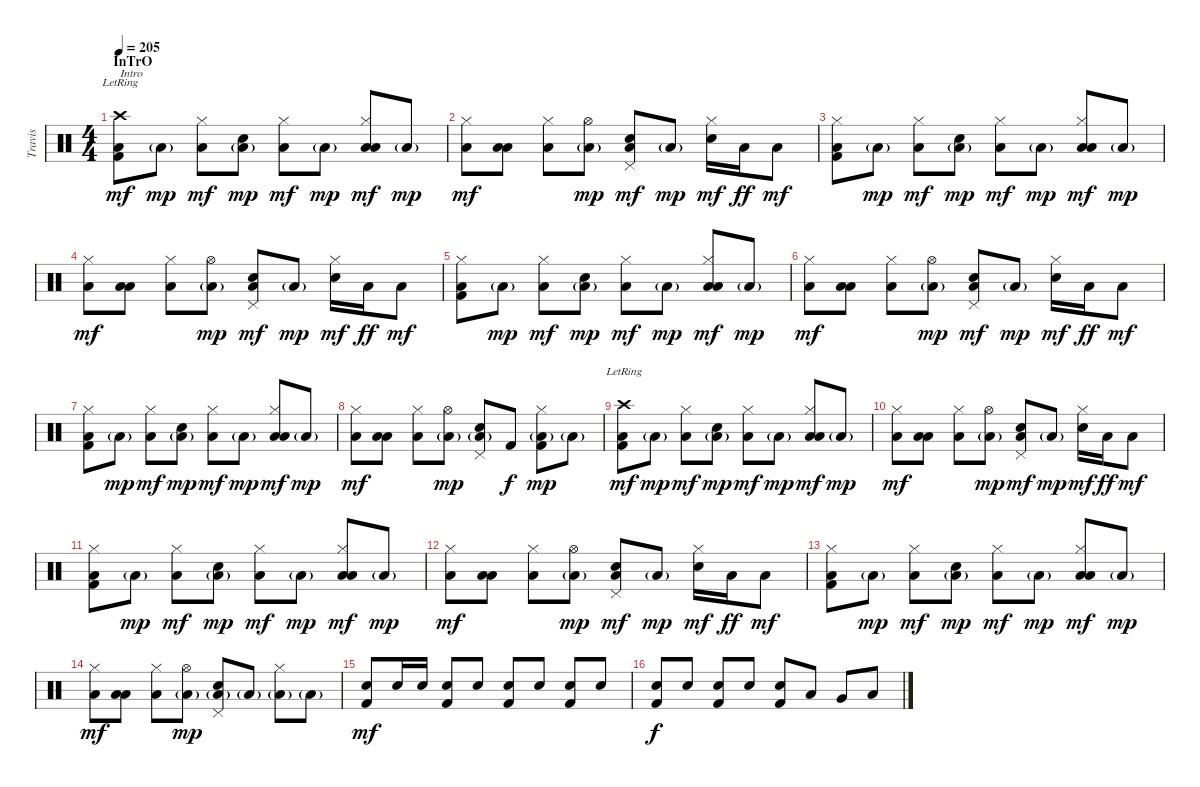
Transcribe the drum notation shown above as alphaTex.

\track ("Travis" "Travis") {instrument percussion}
\staff {score}
\articulation defaults
\ts (4 4)
\section ("" "InTrO")
\tempo 205
\clef neutral
\ks c
("Crash high (hit)"{lr} "Kick (hit) 2" "Low Floor Tom (hit)").8{txt "Intro" dy mf} "Low Floor Tom (hit)"{g}.8{dy mp} ("Hi-Hat (closed)" "Low Floor Tom (hit)").8{dy mf} ("Electric Snare (hit)" "Low Floor Tom (hit)"{g}).8{dy mp} ("Hi-Hat (closed)" "Low Floor Tom (hit)").8{dy mf} "Low Floor Tom (hit)"{g}.8{dy mp} ("Hi-Hat (closed)" "Low Tom (hit)" "Low Floor Tom (hit)").8{dy mf} "Low Floor Tom (hit)"{g}.8{dy mp} |
("Hi-Hat (closed)" "Low Floor Tom (hit)").8{dy mf} ("Low Tom (hit)" "Low Floor Tom (hit)").8 ("Hi-Hat (closed)" "Low Floor Tom (hit)").8 ("Hi-Hat (open)" "Low Floor Tom (hit)"{g}).8{dy mp} ("Pedal Hi-Hat (hit)" "Electric Snare (hit)" "Low Floor Tom (hit)").8{dy mf} "Low Floor Tom (hit)"{g}.8{dy mp} ("Hi-Hat (closed)" "Electric Snare (hit)").16{dy mf} "Low Tom (hit)".16{dy ff} "Low Floor Tom (hit)".8{dy mf} |
("Hi-Hat (closed)" "Kick (hit) 2" "Low Floor Tom (hit)").8 "Low Floor Tom (hit)"{g}.8{dy mp} ("Hi-Hat (closed)" "Low Floor Tom (hit)").8{dy mf} ("Electric Snare (hit)" "Low Floor Tom (hit)"{g}).8{dy mp} ("Hi-Hat (closed)" "Low Floor Tom (hit)").8{dy mf} "Low Floor Tom (hit)"{g}.8{dy mp} ("Hi-Hat (closed)" "Low Tom (hit)" "Low Floor Tom (hit)").8{dy mf} "Low Floor Tom (hit)"{g}.8{dy mp} |
("Hi-Hat (closed)" "Low Floor Tom (hit)").8{dy mf} ("Low Tom (hit)" "Low Floor Tom (hit)").8 ("Hi-Hat (closed)" "Low Floor Tom (hit)").8 ("Hi-Hat (open)" "Low Floor Tom (hit)"{g}).8{dy mp} ("Pedal Hi-Hat (hit)" "Electric Snare (hit)" "Low Floor Tom (hit)").8{dy mf} "Low Floor Tom (hit)"{g}.8{dy mp} ("Hi-Hat (closed)" "Electric Snare (hit)").16{dy mf} "Low Tom (hit)".16{dy ff} "Low Floor Tom (hit)".8{dy mf} |
("Hi-Hat (closed)" "Kick (hit) 2" "Low Floor Tom (hit)").8 "Low Floor Tom (hit)"{g}.8{dy mp} ("Hi-Hat (closed)" "Low Floor Tom (hit)").8{dy mf} ("Electric Snare (hit)" "Low Floor Tom (hit)"{g}).8{dy mp} ("Hi-Hat (closed)" "Low Floor Tom (hit)").8{dy mf} "Low Floor Tom (hit)"{g}.8{dy mp} ("Hi-Hat (closed)" "Low Tom (hit)" "Low Floor Tom (hit)").8{dy mf} "Low Floor Tom (hit)"{g}.8{dy mp} |
("Hi-Hat (closed)" "Low Floor Tom (hit)").8{dy mf} ("Low Tom (hit)" "Low Floor Tom (hit)").8 ("Hi-Hat (closed)" "Low Floor Tom (hit)").8 ("Hi-Hat (open)" "Low Floor Tom (hit)"{g}).8{dy mp} ("Pedal Hi-Hat (hit)" "Electric Snare (hit)" "Low Floor Tom (hit)").8{dy mf} "Low Floor Tom (hit)"{g}.8{dy mp} ("Hi-Hat (closed)" "Electric Snare (hit)").16{dy mf} "Low Tom (hit)".16{dy ff} "Low Floor Tom (hit)".8{dy mf} |
("Hi-Hat (closed)" "Kick (hit) 2" "Low Floor Tom (hit)").8 "Low Floor Tom (hit)"{g}.8{dy mp} ("Hi-Hat (closed)" "Low Floor Tom (hit)").8{dy mf} ("Electric Snare (hit)" "Low Floor Tom (hit)"{g}).8{dy mp} ("Hi-Hat (closed)" "Low Floor Tom (hit)").8{dy mf} "Low Floor Tom (hit)"{g}.8{dy mp} ("Hi-Hat (closed)" "Low Tom (hit)" "Low Floor Tom (hit)").8{dy mf} "Low Floor Tom (hit)"{g}.8{dy mp} |
("Hi-Hat (closed)" "Low Floor Tom (hit)").8{dy mf} ("Low Tom (hit)" "Low Floor Tom (hit)").8 ("Hi-Hat (closed)" "Low Floor Tom (hit)").8 ("Hi-Hat (open)" "Low Floor Tom (hit)"{g}).8{dy mp} ("Pedal Hi-Hat (hit)" "Electric Snare (hit)" "Low Floor Tom (hit)"{g}).8 "Kick (hit) 2".8{dy f} ("Hi-Hat (closed)" "Kick (hit) 2" "Low Floor Tom (hit)"{g}).8{dy mp} "Low Floor Tom (hit)"{g}.8 |
("Crash high (hit)"{lr} "Kick (hit) 2" "Low Floor Tom (hit)").8{dy mf} "Low Floor Tom (hit)"{g}.8{dy mp} ("Hi-Hat (closed)" "Low Floor Tom (hit)").8{dy mf} ("Electric Snare (hit)" "Low Floor Tom (hit)"{g}).8{dy mp} ("Hi-Hat (closed)" "Low Floor Tom (hit)").8{dy mf} "Low Floor Tom (hit)"{g}.8{dy mp} ("Hi-Hat (closed)" "Low Tom (hit)" "Low Floor Tom (hit)").8{dy mf} "Low Floor Tom (hit)"{g}.8{dy mp} |
("Hi-Hat (closed)" "Low Floor Tom (hit)").8{dy mf} ("Low Tom (hit)" "Low Floor Tom (hit)").8 ("Hi-Hat (closed)" "Low Floor Tom (hit)").8 ("Hi-Hat (open)" "Low Floor Tom (hit)"{g}).8{dy mp} ("Pedal Hi-Hat (hit)" "Electric Snare (hit)" "Low Floor Tom (hit)").8{dy mf} "Low Floor Tom (hit)"{g}.8{dy mp} ("Hi-Hat (closed)" "Electric Snare (hit)").16{dy mf} "Low Tom (hit)".16{dy ff} "Low Floor Tom (hit)".8{dy mf} |
("Hi-Hat (closed)" "Kick (hit) 2" "Low Floor Tom (hit)").8 "Low Floor Tom (hit)"{g}.8{dy mp} ("Hi-Hat (closed)" "Low Floor Tom (hit)").8{dy mf} ("Electric Snare (hit)" "Low Floor Tom (hit)"{g}).8{dy mp} ("Hi-Hat (closed)" "Low Floor Tom (hit)").8{dy mf} "Low Floor Tom (hit)"{g}.8{dy mp} ("Hi-Hat (closed)" "Low Tom (hit)" "Low Floor Tom (hit)").8{dy mf} "Low Floor Tom (hit)"{g}.8{dy mp} |
("Hi-Hat (closed)" "Low Floor Tom (hit)").8{dy mf} ("Low Tom (hit)" "Low Floor Tom (hit)").8 ("Hi-Hat (closed)" "Low Floor Tom (hit)").8 ("Hi-Hat (open)" "Low Floor Tom (hit)"{g}).8{dy mp} ("Pedal Hi-Hat (hit)" "Electric Snare (hit)" "Low Floor Tom (hit)").8{dy mf} "Low Floor Tom (hit)"{g}.8{dy mp} ("Hi-Hat (closed)" "Electric Snare (hit)").16{dy mf} "Low Tom (hit)".16{dy ff} "Low Floor Tom (hit)".8{dy mf} |
("Hi-Hat (closed)" "Kick (hit) 2" "Low Floor Tom (hit)").8 "Low Floor Tom (hit)"{g}.8{dy mp} ("Hi-Hat (closed)" "Low Floor Tom (hit)").8{dy mf} ("Electric Snare (hit)" "Low Floor Tom (hit)"{g}).8{dy mp} ("Hi-Hat (closed)" "Low Floor Tom (hit)").8{dy mf} "Low Floor Tom (hit)"{g}.8{dy mp} ("Hi-Hat (closed)" "Low Tom (hit)" "Low Floor Tom (hit)").8{dy mf} "Low Floor Tom (hit)"{g}.8{dy mp} |
("Hi-Hat (closed)" "Low Floor Tom (hit)").8{dy mf} ("Low Tom (hit)" "Low Floor Tom (hit)").8 ("Hi-Hat (closed)" "Low Floor Tom (hit)").8 ("Hi-Hat (open)" "Low Floor Tom (hit)"{g}).8{dy mp} ("Pedal Hi-Hat (hit)" "Electric Snare (hit)" "Low Floor Tom (hit)"{g}).8 "Low Floor Tom (hit)"{g}.8 ("Hi-Hat (closed)" "Low Floor Tom (hit)"{g}).8 "Low Floor Tom (hit)"{g}.8 |
("Electric Snare (hit)" "Kick (hit) 2").8{dy mf} "Electric Snare (hit)".16 "Electric Snare (hit)".16 ("Electric Snare (hit)" "Kick (hit) 2").8 "Electric Snare (hit)".8 ("Electric Snare (hit)" "Kick (hit) 2").8 "Electric Snare (hit)".8 ("Electric Snare (hit)" "Kick (hit) 2").8 "Electric Snare (hit)".8 |
("Electric Snare (hit)" "Kick (hit) 2").8{dy f} "Electric Snare (hit)".8 ("Electric Snare (hit)" "Kick (hit) 2").8 "Electric Snare (hit)".8 ("Electric Snare (hit)" "Kick (hit) 2").8 "Low Tom (hit)".8 "Very Low Tom (hit)".8 "Low Floor Tom (hit)".8
